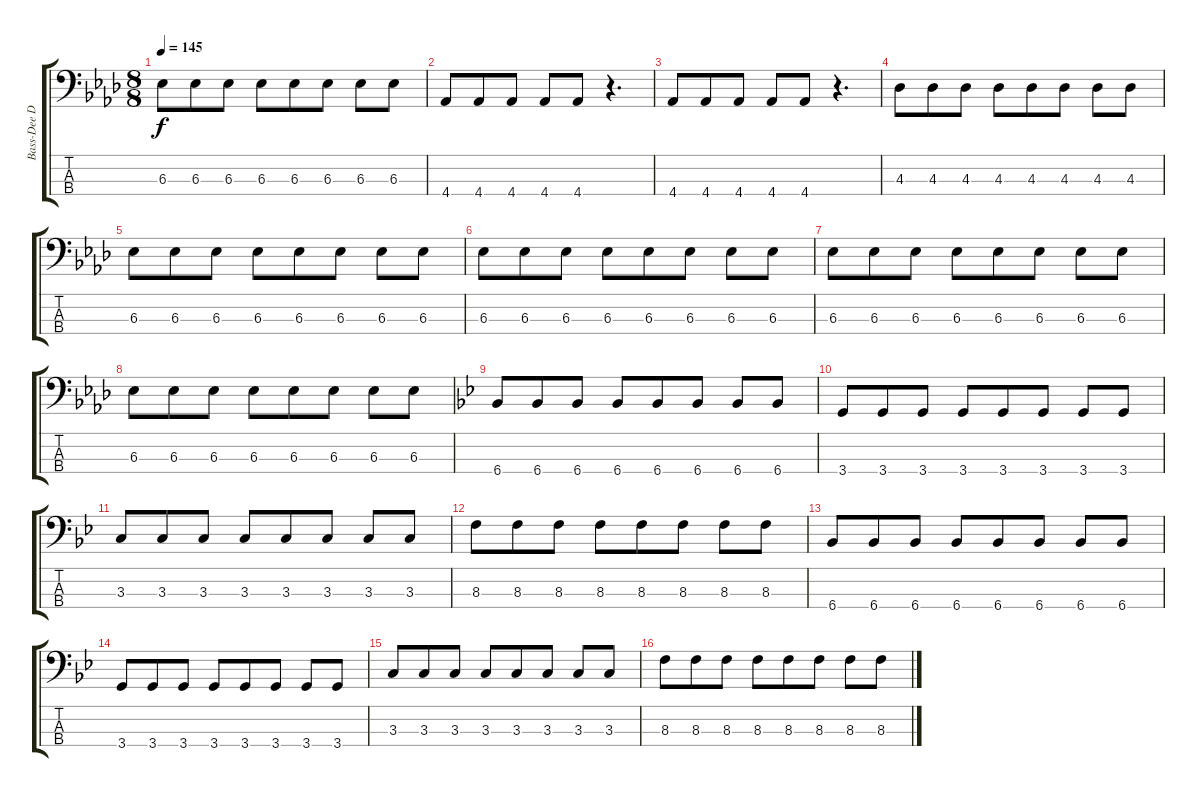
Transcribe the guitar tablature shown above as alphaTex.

\track ("Bass-Dee Dee" "Bass-Dee D") {instrument electricbasspick}
\staff {score tabs}
\tuning (G2 D2 A1 E1) {hide}
\ts (8 8)
\tempo 145
\clef f4
\ks ab
6.3.8{dy f} 6.3.8 6.3.8 6.3.8 6.3.8 6.3.8 6.3.8 6.3.8 |
4.4.8 4.4.8 4.4.8 4.4.8 4.4.8 r.4{d} |
4.4.8 4.4.8 4.4.8 4.4.8 4.4.8 r.4{d} |
4.3.8 4.3.8 4.3.8 4.3.8 4.3.8 4.3.8 4.3.8 4.3.8 |
6.3.8 6.3.8 6.3.8 6.3.8 6.3.8 6.3.8 6.3.8 6.3.8 |
6.3.8 6.3.8 6.3.8 6.3.8 6.3.8 6.3.8 6.3.8 6.3.8 |
6.3.8 6.3.8 6.3.8 6.3.8 6.3.8 6.3.8 6.3.8 6.3.8 |
6.3.8 6.3.8 6.3.8 6.3.8 6.3.8 6.3.8 6.3.8 6.3.8 |
\ks bb
6.4.8 6.4.8 6.4.8 6.4.8 6.4.8 6.4.8 6.4.8 6.4.8 |
3.4.8 3.4.8 3.4.8 3.4.8 3.4.8 3.4.8 3.4.8 3.4.8 |
3.3.8 3.3.8 3.3.8 3.3.8 3.3.8 3.3.8 3.3.8 3.3.8 |
8.3.8 8.3.8 8.3.8 8.3.8 8.3.8 8.3.8 8.3.8 8.3.8 |
6.4.8 6.4.8 6.4.8 6.4.8 6.4.8 6.4.8 6.4.8 6.4.8 |
3.4.8 3.4.8 3.4.8 3.4.8 3.4.8 3.4.8 3.4.8 3.4.8 |
3.3.8 3.3.8 3.3.8 3.3.8 3.3.8 3.3.8 3.3.8 3.3.8 |
8.3.8 8.3.8 8.3.8 8.3.8 8.3.8 8.3.8 8.3.8 8.3.8
